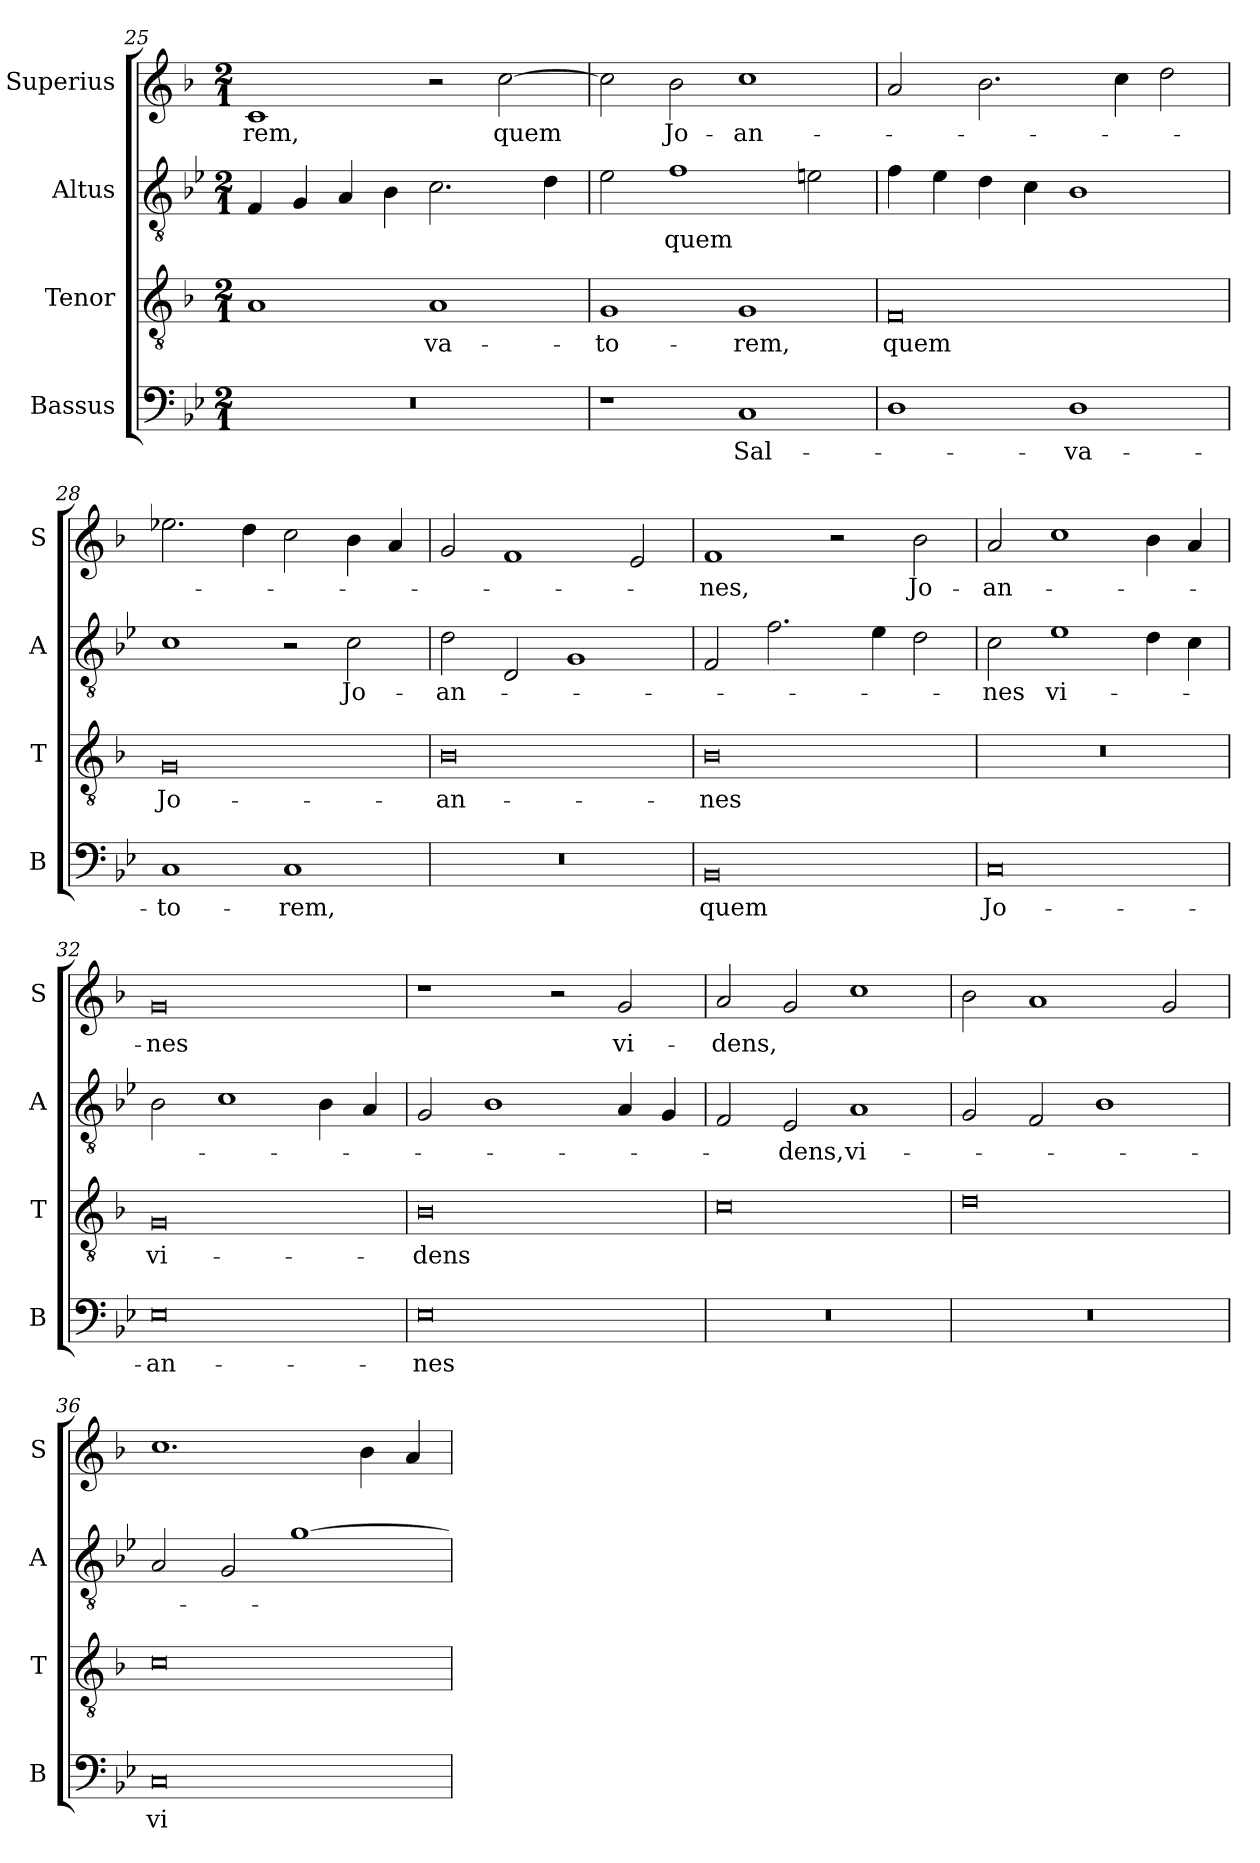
**kern	**text	**kern	**text	**kern	**text	**kern	**text
*part4	*part4	*part3	*part3	*part2	*part2	*part1	*part1
*staff4	*staff4	*staff3	*staff3	*staff2	*staff2	*staff1	*staff1
*I"Bassus	*	*I"Tenor	*	*I"Altus	*	*I"Superius	*
*I'B	*	*I'T	*	*I'A	*	*I'S	*
*clefF4	*	*clefGv2	*	*clefGv2	*	*clefG2	*
*k[b-e-]	*	*k[b-]	*	*k[b-e-]	*	*k[b-]	*
*B-:	*	*F:	*	*B-:	*	*F:	*
*M2/1	*	*M2/1	*	*M2/1	*	*M2/1	*
=25	=25	=25	=25	=25	=25	=25	=25
0r	.	1A	.	4F	.	1c	-rem,
.	.	.	.	4G	.	.	.
.	.	.	.	4A	.	.	.
.	.	.	.	4B-	.	.	.
.	.	1A	-va-	2.c	.	2r	.
.	.	.	.	.	.	[2cc	quem
.	.	.	.	4d	.	.	.
=26	=26	=26	=26	=26	=26	=26	=26
1r	.	1G	-to-	2e-	.	2cc]	.
.	.	.	.	1f	quem	2b-	Jo-
1C	Sal-	1G	-rem,	.	.	1cc	-an-
.	.	.	.	2en	.	.	.
=27	=27	=27	=27	=27	=27	=27	=27
1D	.	0F	quem	4f	.	2a	.
.	.	.	.	4e-	.	.	.
.	.	.	.	4d	.	2.b-	.
.	.	.	.	4c	.	.	.
1D	-va-	.	.	1B-	.	.	.
.	.	.	.	.	.	4cc	.
.	.	.	.	.	.	2dd	.
=28	=28	=28	=28	=28	=28	=28	=28
1C	-to-	0G	Jo-	1c	.	2.ee-X	.
.	.	.	.	.	.	4dd	.
1C	-rem,	.	.	2r	.	2cc	.
.	.	.	.	2c	Jo-	4b-	.
.	.	.	.	.	.	4a	.
=29	=29	=29	=29	=29	=29	=29	=29
0r	.	0B-	-an-	2d	-an-	2g	.
.	.	.	.	2D	.	1f	.
.	.	.	.	1G	.	.	.
.	.	.	.	.	.	2e	.
=30	=30	=30	=30	=30	=30	=30	=30
0BB-	quem	0B-	-nes	2F	.	1f	-nes,
.	.	.	.	2.f	.	.	.
.	.	.	.	.	.	2r	.
.	.	.	.	4e-	.	.	.
.	.	.	.	2d	.	2b-	Jo-
=31	=31	=31	=31	=31	=31	=31	=31
0C	Jo-	0r	.	2c	-nes	2a	-an-
.	.	.	.	1e-	vi-	1cc	.
.	.	.	.	4d	.	4b-	.
.	.	.	.	4c	.	4a	.
=32	=32	=32	=32	=32	=32	=32	=32
0E-	-an-	0G	vi-	2B-	.	0g	-nes
.	.	.	.	1c	.	.	.
.	.	.	.	4B-	.	.	.
.	.	.	.	4A	.	.	.
=33	=33	=33	=33	=33	=33	=33	=33
0E-	-nes	0B-	-dens	2G	.	1r	.
.	.	.	.	1B-	.	.	.
.	.	.	.	.	.	2r	.
.	.	.	.	4A	.	2g	vi-
.	.	.	.	4G	.	.	.
=34	=34	=34	=34	=34	=34	=34	=34
0r	.	0c	.	2F	.	2a	-dens,
.	.	.	.	2E-	-dens,	2g	.
.	.	.	.	1A	vi-	1cc	.
=35	=35	=35	=35	=35	=35	=35	=35
0r	.	0d	.	2G	.	2b-	.
.	.	.	.	2F	.	1a	.
.	.	.	.	1B-	.	.	.
.	.	.	.	.	.	2g	.
=36	=36	=36	=36	=36	=36	=36	=36
0C	vi-	0c	.	2A	.	1.cc	.
.	.	.	.	2G	.	.	.
.	.	.	.	[1g	.	.	.
.	.	.	.	.	.	4b-	.
.	.	.	.	.	.	4a	.
=	=	=	=	=	=	=	=
*-	*-	*-	*-	*-	*-	*-	*-
